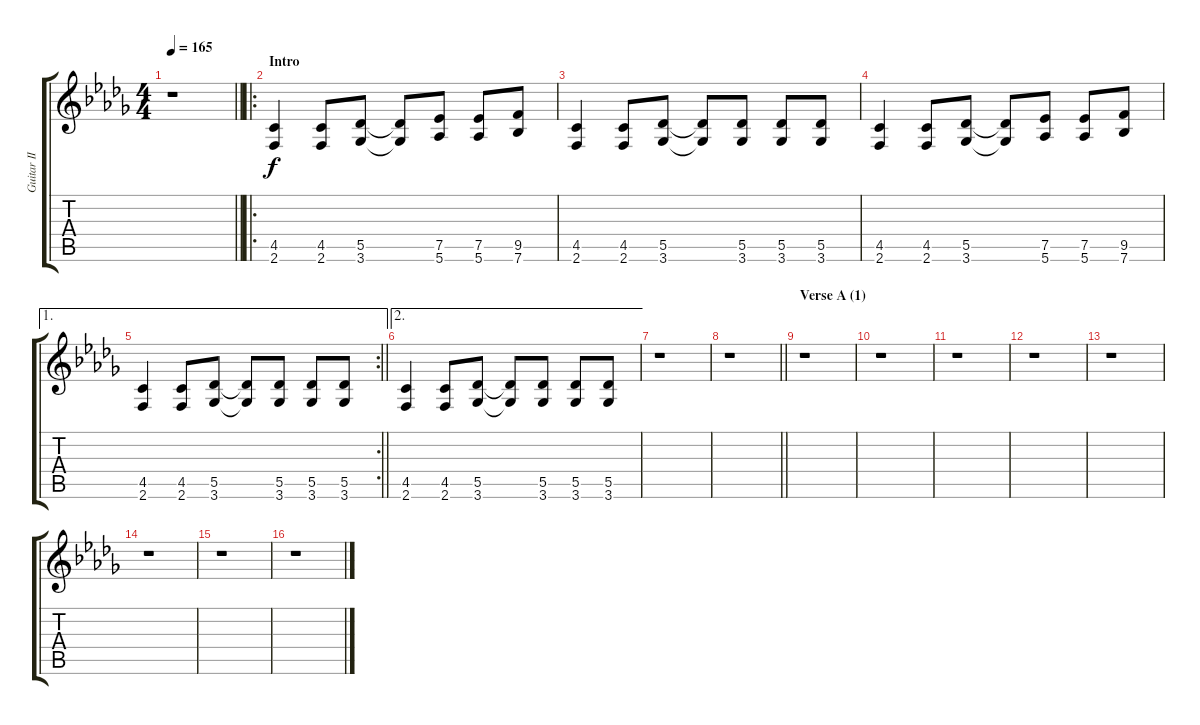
\track ("Guitar II" "Guitar II") {instrument distortionguitar}
\staff {score tabs}
\tuning (Eb4 Bb3 Gb3 Db3 Ab2 Eb2) {hide}
\ts (4 4)
\tempo 165
\clef g2
\barLineRight lightlight
\ks bbminor
r.1{dy f instrument distortionguitar} |
\ro
\section ("" "Intro")
(4.5 2.6).4 (4.5 2.6).8 (5.5 3.6).8 (5.5{t} 3.6{t}).8 (7.5 5.6).8 (7.5 5.6).8 (9.5 7.6).8 |
(4.5 2.6).4 (4.5 2.6).8 (5.5 3.6).8 (5.5{t} 3.6{t}).8 (5.5 3.6).8 (5.5 3.6).8 (5.5 3.6).8 |
(4.5 2.6).4 (4.5 2.6).8 (5.5 3.6).8 (5.5{t} 3.6{t}).8 (7.5 5.6).8 (7.5 5.6).8 (9.5 7.6).8 |
\ae 1
\rc 2
\barLineRight lightlight
(4.5 2.6).4 (4.5 2.6).8 (5.5 3.6).8 (5.5{t} 3.6{t}).8 (5.5 3.6).8 (5.5 3.6).8 (5.5 3.6).8 |
\ae 2
(4.5 2.6).4 (4.5 2.6).8 (5.5 3.6).8 (5.5{t} 3.6{t}).8 (5.5 3.6).8 (5.5 3.6).8 (5.5 3.6).8 |
r.1 |
\barLineRight lightlight
r.1 |
\section ("" "Verse A (1)")
r.1 |
r.1 |
r.1 |
r.1 |
r.1 |
r.1 |
r.1 |
r.1
